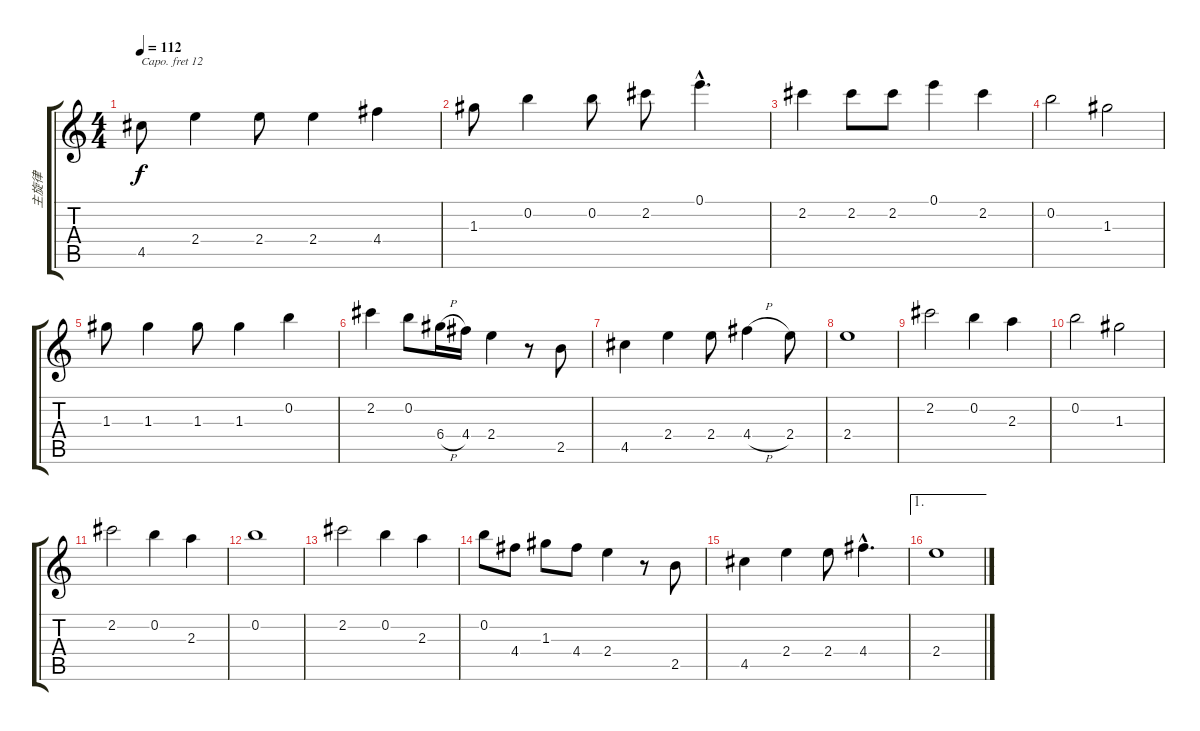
\track ("主旋律" "主旋律") {instrument acousticguitarnylon}
\staff {score tabs}
\capo 12
\tuning (E4 B3 G3 D3 A2 E2) {hide}
\ts (4 4)
\tempo 112
\clef g2
\ks c
4.5.8{dy f} 2.4.4 2.4.8 2.4.4 4.4.4 |
1.3.8 0.2.4 0.2.8 2.2.8 0.1{hac}.4{d} |
2.2.4 2.2.8 2.2.8 0.1.4 2.2.4 |
0.2.2 1.3.2 |
1.3.8 1.3.4 1.3.8 1.3.4 0.2.4 |
2.2.4 0.2.8 6.4{h}.16 4.4.16 2.4.4 r.8 2.5.8 |
4.5.4 2.4.4 2.4.8 4.4{h}.4 2.4.8 |
2.4.1 |
2.2.2 0.2.4 2.3.4 |
0.2.2 1.3.2 |
2.2.2 0.2.4 2.3.4 |
0.2.1 |
2.2.2 0.2.4 2.3.4 |
0.2.8 4.4.8 1.3.8 4.4.8 2.4.4 r.8 2.5.8 |
4.5.4 2.4.4 2.4.8 4.4{hac}.4{d} |
\ae 1
2.4.1
